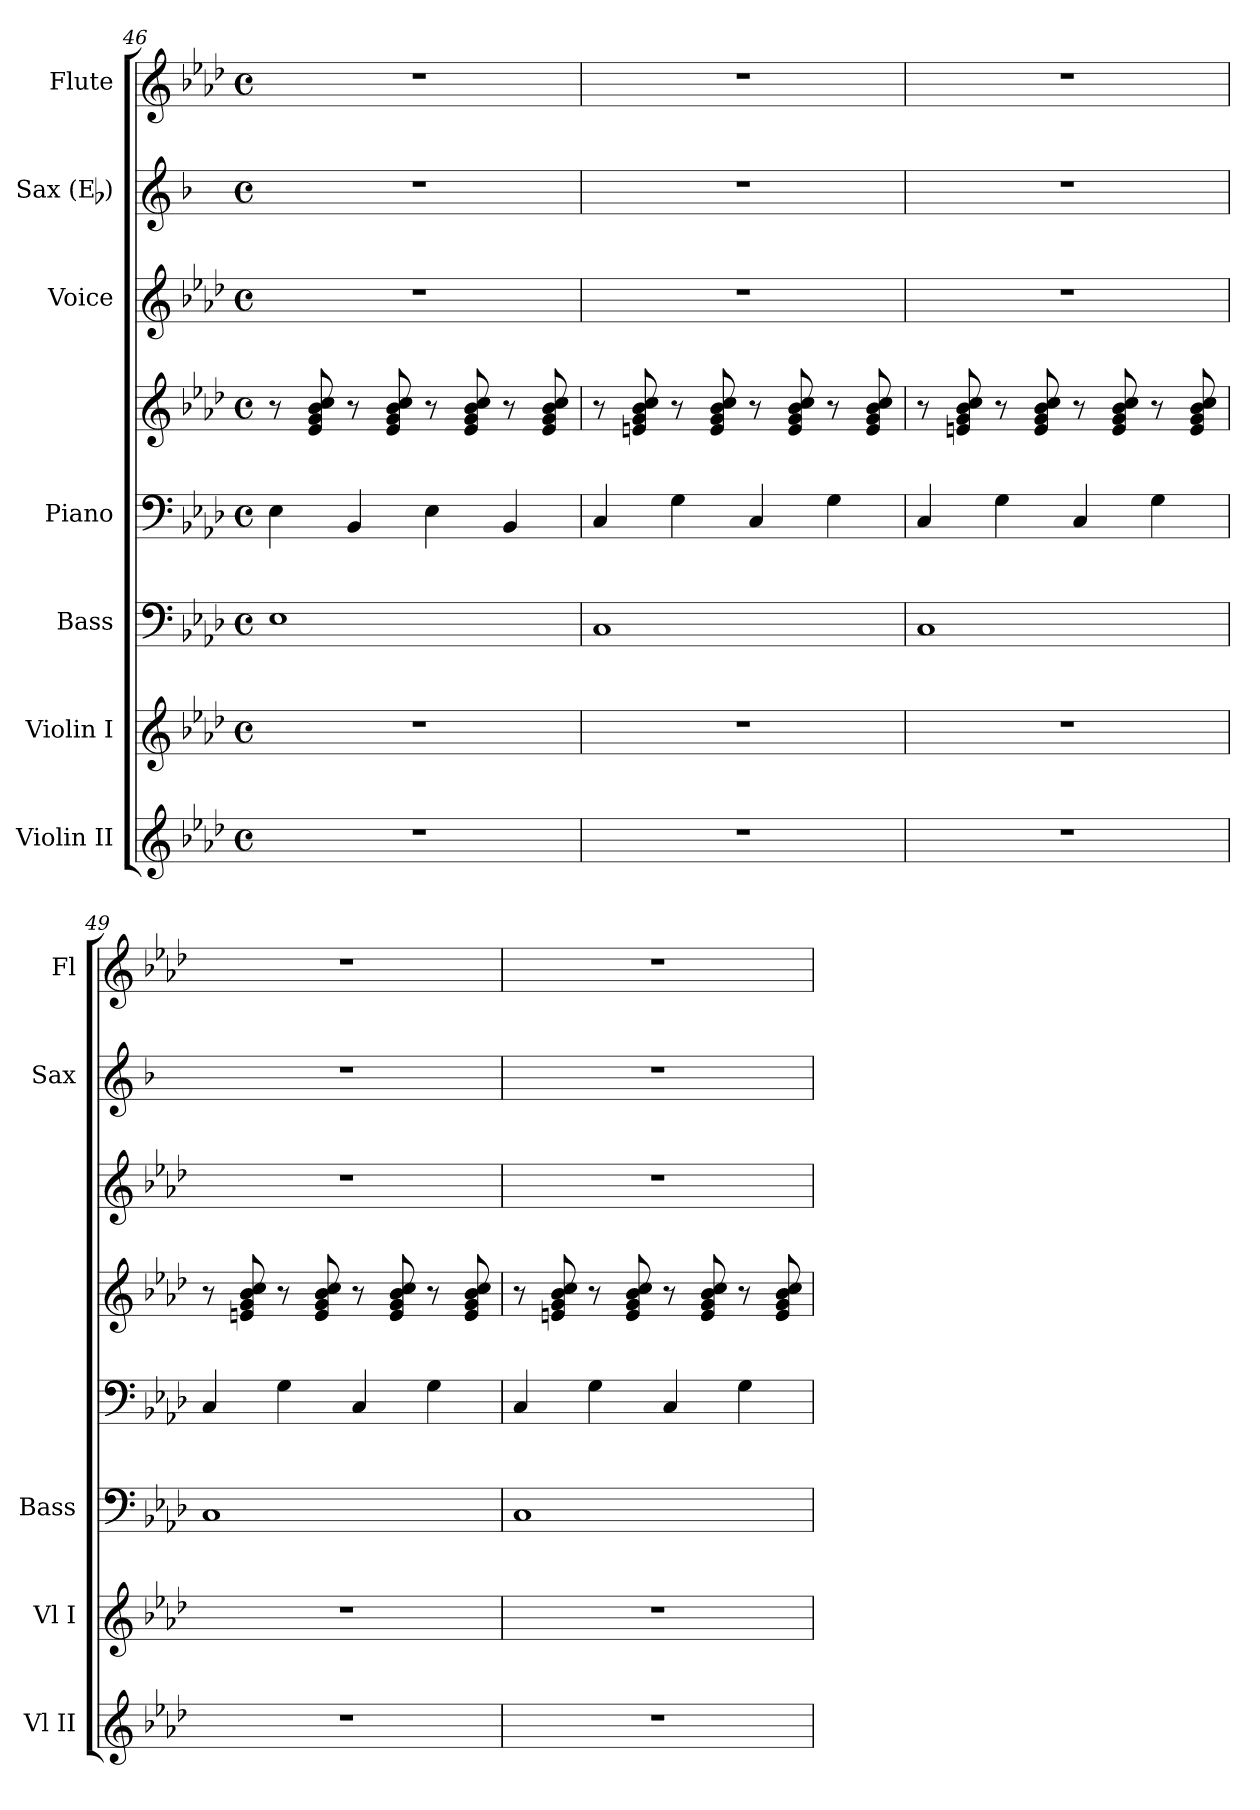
**kern	**kern	**kern	**kern	**kern	**kern	**kern	**kern
*part7	*part6	*part5	*part4	*part4	*part3	*part2	*part1
*staff8	*staff7	*staff6	*staff5	*staff4	*staff3	*staff2	*staff1
*I"Violin II	*I"Violin I	*I"Bass	*I"Piano	*	*I"Voice	*I"Sax (Eb)	*I"Flute
*I'Vl II	*I'Vl I	*I'Bass	*	*	*	*I'Sax	*I'Fl
*clefG2	*clefG2	*clefF4	*clefF4	*clefG2	*clefG2	*clefG2	*clefG2
*	*	*	*	*	*	*ITrd-2c-3	*
*k[b-e-a-d-]	*k[b-e-a-d-]	*k[b-e-a-d-]	*k[b-e-a-d-]	*k[b-e-a-d-]	*k[b-e-a-d-]	*k[b-e-a-d-]	*k[b-e-a-d-]
*f:	*f:	*f:	*f:	*f:	*f:	*f:	*f:
*M4/4	*M4/4	*M4/4	*M4/4	*M4/4	*M4/4	*M4/4	*M4/4
*met(c)	*met(c)	*met(c)	*met(c)	*met(c)	*met(c)	*met(c)	*met(c)
=46	=46	=46	=46	=46	=46	=46	=46
1r	1r	1E-	4E-\	8r	1r	1r	1r
.	.	.	.	8e-/ 8g/ 8b-/ 8cc/	.	.	.
.	.	.	4BB-/	8r	.	.	.
.	.	.	.	8e-/ 8g/ 8b-/ 8cc/	.	.	.
.	.	.	4E-\	8r	.	.	.
.	.	.	.	8e-/ 8g/ 8b-/ 8cc/	.	.	.
.	.	.	4BB-/	8r	.	.	.
.	.	.	.	8e-/ 8g/ 8b-/ 8cc/	.	.	.
=47	=47	=47	=47	=47	=47	=47	=47
1r	1r	1C	4C/	8r	1r	1r	1r
.	.	.	.	8en/ 8g/ 8b-/ 8cc/	.	.	.
.	.	.	4G\	8r	.	.	.
.	.	.	.	8e/ 8g/ 8b-/ 8cc/	.	.	.
.	.	.	4C/	8r	.	.	.
.	.	.	.	8e/ 8g/ 8b-/ 8cc/	.	.	.
.	.	.	4G\	8r	.	.	.
.	.	.	.	8e/ 8g/ 8b-/ 8cc/	.	.	.
=48	=48	=48	=48	=48	=48	=48	=48
1r	1r	1C	4C/	8r	1r	1r	1r
.	.	.	.	8en/ 8g/ 8b-/ 8cc/	.	.	.
.	.	.	4G\	8r	.	.	.
.	.	.	.	8e/ 8g/ 8b-/ 8cc/	.	.	.
.	.	.	4C/	8r	.	.	.
.	.	.	.	8e/ 8g/ 8b-/ 8cc/	.	.	.
.	.	.	4G\	8r	.	.	.
.	.	.	.	8e/ 8g/ 8b-/ 8cc/	.	.	.
=49	=49	=49	=49	=49	=49	=49	=49
1r	1r	1C	4C/	8r	1r	1r	1r
.	.	.	.	8en/ 8g/ 8b-/ 8cc/	.	.	.
.	.	.	4G\	8r	.	.	.
.	.	.	.	8e/ 8g/ 8b-/ 8cc/	.	.	.
.	.	.	4C/	8r	.	.	.
.	.	.	.	8e/ 8g/ 8b-/ 8cc/	.	.	.
.	.	.	4G\	8r	.	.	.
.	.	.	.	8e/ 8g/ 8b-/ 8cc/	.	.	.
!!LO:LB:g=z
=50	=50	=50	=50	=50	=50	=50	=50
1r	1r	1C	4C/	8r	1r	1r	1r
.	.	.	.	8en/ 8g/ 8b-/ 8cc/	.	.	.
.	.	.	4G\	8r	.	.	.
.	.	.	.	8e/ 8g/ 8b-/ 8cc/	.	.	.
.	.	.	4C/	8r	.	.	.
.	.	.	.	8e/ 8g/ 8b-/ 8cc/	.	.	.
.	.	.	4G\	8r	.	.	.
.	.	.	.	8e/ 8g/ 8b-/ 8cc/	.	.	.
=	=	=	=	=	=	=	=
*-	*-	*-	*-	*-	*-	*-	*-
